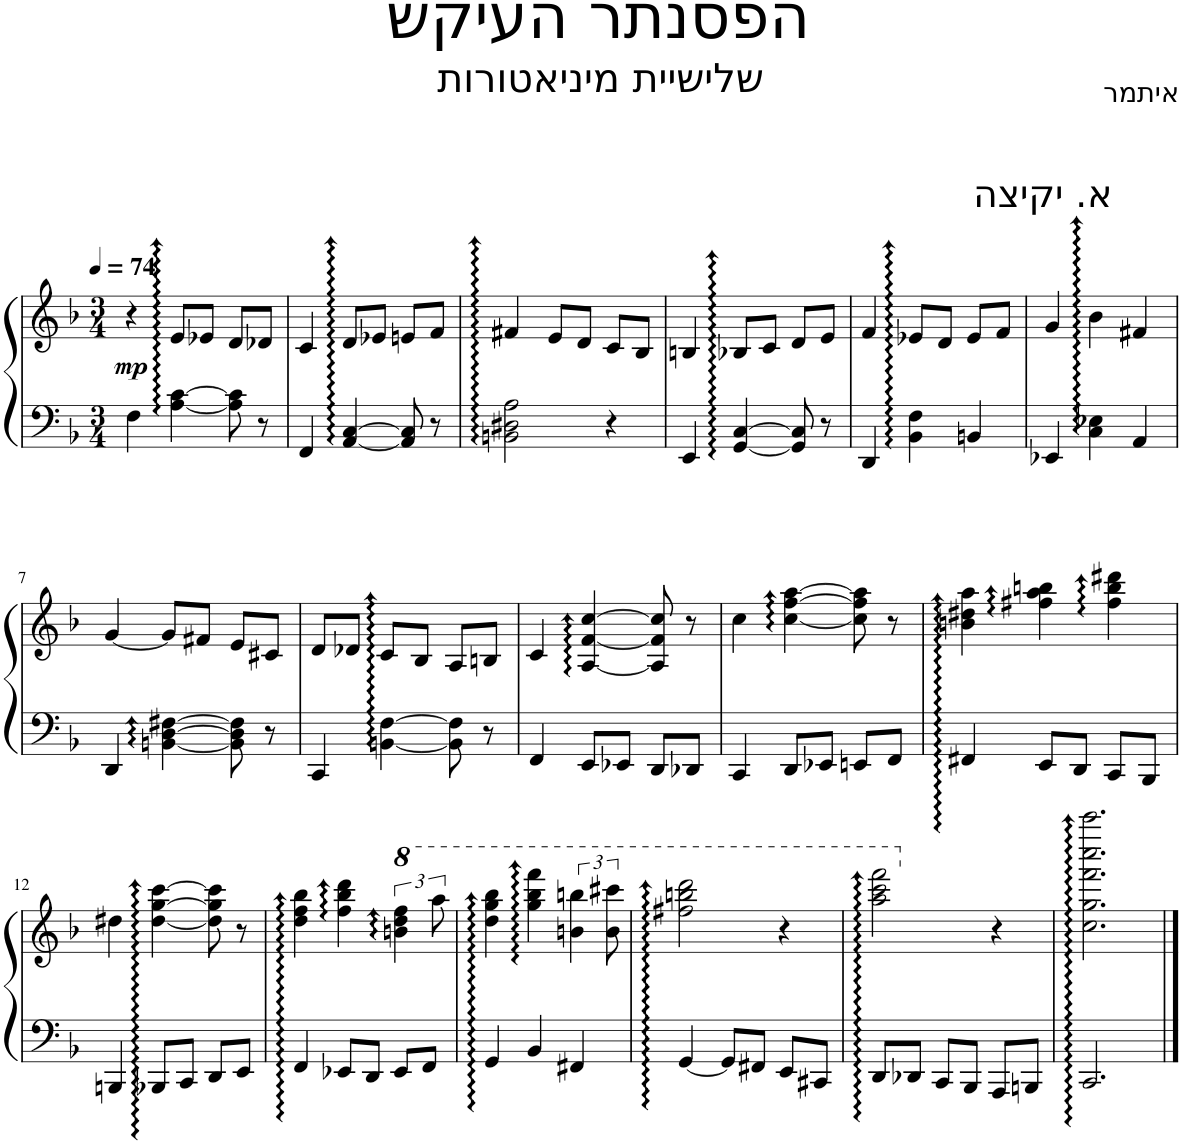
**kern	**kern	**dynam
*part1	*part1	*part1
*staff2	*staff1	*staff1/2
*I"Piano	*	*
*I'Pno.	*	*
*clefF4	*clefG2	*
*k[b-]	*k[b-]	*
*M3/4	*M3/4	*
*MM74	*MM74	*
=1	=1	=1
!	!	!LO:DY:b
4F\	4r	mp
[4A\:: [4c\::	8e/L	.
.	8e-X/J	.
8A\] 8c\]	8d/L	.
8r	8d-X/J	.
=2	=2	=2
4FF/	4c/	.
[4AA/:: [4C/::	8d/L	.
.	8e-X/J	.
8AA/] 8C/]	8en/L	.
8r	8f/J	.
=3	=3	=3
2BBn\:: 2D#X\:: 2A\::	4f#X/	.
.	8e/L	.
.	8d/J	.
4r	8c/L	.
.	8B-/J	.
=4	=4	=4
4EE/	4Bn/	.
[4GG/:: [4C/::	8B-X/L	.
.	8c/J	.
8GG/] 8C/]	8d/L	.
8r	8e/J	.
=5	=5	=5
4DD/	4f/	.
4BB-\:: 4F\::	8e-X/L	.
.	8d/J	.
4BBn/	8e-/L	.
.	8f/J	.
=6	=6	=6
4EE-X/	4g/	.
4C\:: 4E-X\::	4b-\	.
4AA/	4f#X/	.
!!LO:LB:g=z
=7	=7	=7
4DD/	[4g/	.
[4BBn\:: [4D\:: [4F#X\::	8g/L]	.
.	8f#X/J	.
8BB\] 8D\] 8F#\]	8e/L	.
8r	8c#X/J	.
=8	=8	=8
4CC/	8d/L	.
.	8d-X/J	.
[4BBn\:: [4F\::	8c/L	.
.	8B-/J	.
8BB\] 8F\]	8A/L	.
8r	8Bn/J	.
=9	=9	=9
4FF/	4c/	.
8EE/L	[4A/:: [4f/:: [4cc/::	.
8EE-X/J	.	.
8DD/L	8A/] 8f/] 8cc/]	.
8DD-X/J	8r	.
=10	=10	=10
4CC/	4cc\	.
8DD/L	[4cc\:: [4ff\:: [4aa\::	.
8EE-X/J	.	.
8EEn/L	8cc\] 8ff\] 8aa\]	.
8FF/J	8r	.
=11	=11	=11
4FF#X/	4bn\:: 4dd#X\:: 4aa\::	.
8EE/L	4ff#X\:: 4aa\:: 4bbn\::	.
8DD/J	.	.
8CC/L	4ff#\:: 4bb\:: 4ddd#X\::	.
8BBB-/J	.	.
!!LO:LB:g=z
=12	=12	=12
4BBBn/	4dd#X\	.
8BBB-X/L	[4dd#\:: [4gg\:: [4ccc\::	.
8CC/J	.	.
8DD/L	8dd#\] 8gg\] 8ccc\]	.
8EE/J	8r	.
=13	=13	=13
4FF/	4dd\:: 4ff\:: 4bb-\::	.
8EE-X/L	4ff\:: 4bb-\:: 4ddd\::	.
8DD/J	.	.
*	*8va	*
8EE-/L	6bbn\:: 6ddd\:: 6fff\::	.
8FF/J	.	.
.	12aaa\	.
=14	=14	=14
4GG/	4ddd\:: 4ggg\:: 4bbb-\::	.
4BB-/	4ggg\:: 4bbb-\:: 4ffff\::	.
4FF#X/	6bbn\ 6bbbn\	.
.	12bb\ 12cccc#X\	.
=15	=15	=15
[4GG/	2fff#X\:: 2bbbn\:: 2dddd\::	.
8GG/L]	.	.
8FF#X/J	.	.
8EE/L	4r	.
8CC#X/J	.	.
=16	=16	=16
8DD/L	2aaa\:: 2cccc\:: 2ffff\::	.
8DD-X/J	.	.
8CC/L	.	.
8BBB-/J	.	.
*	*X8va	*
8AAA/L	4r	.
8BBBn/J	.	.
=17	=17	=17
2.CC/	2.cc\:: 2.gg\:: 2.fff\:: 2.cccc\:: 2.ccccc\::	.
==	==	==
*-	*-	*-
